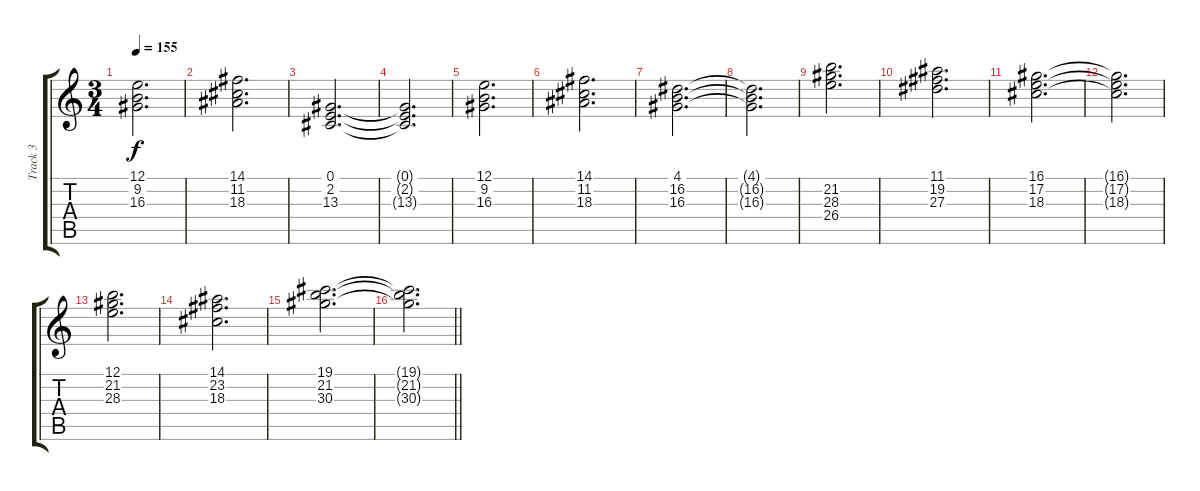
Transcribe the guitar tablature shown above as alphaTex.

\track ("Track 3" "Track 3") {instrument rockorgan}
\staff {score tabs}
\tuning (E4 B3 G3 D3 A2 E2) {hide}
\ts (3 4)
\tempo 155
\clef g2
\ks c
(12.1 9.2 16.3).2{d dy f} |
(14.1 11.2 18.3).2{d} |
(0.1 2.2 13.3).2{d} |
(0.1{t} 2.2{t} 13.3{t}).2{d} |
(12.1 9.2 16.3).2{d} |
(14.1 11.2 18.3).2{d} |
(4.1 16.2 16.3).2{d} |
(4.1{t} 16.2{t} 16.3{t}).2{d} |
(21.2 28.3 26.4).2{d} |
(11.1 19.2 27.3).2{d} |
(16.1 17.2 18.3).2{d} |
(16.1{t} 17.2{t} 18.3{t}).2{d} |
(12.1 21.2 28.3).2{d} |
(14.1 23.2 18.3).2{d} |
(19.1 21.2 30.3).2{d} |
\barLineRight lightlight
(19.1{t} 21.2{t} 30.3{t}).2{d}
